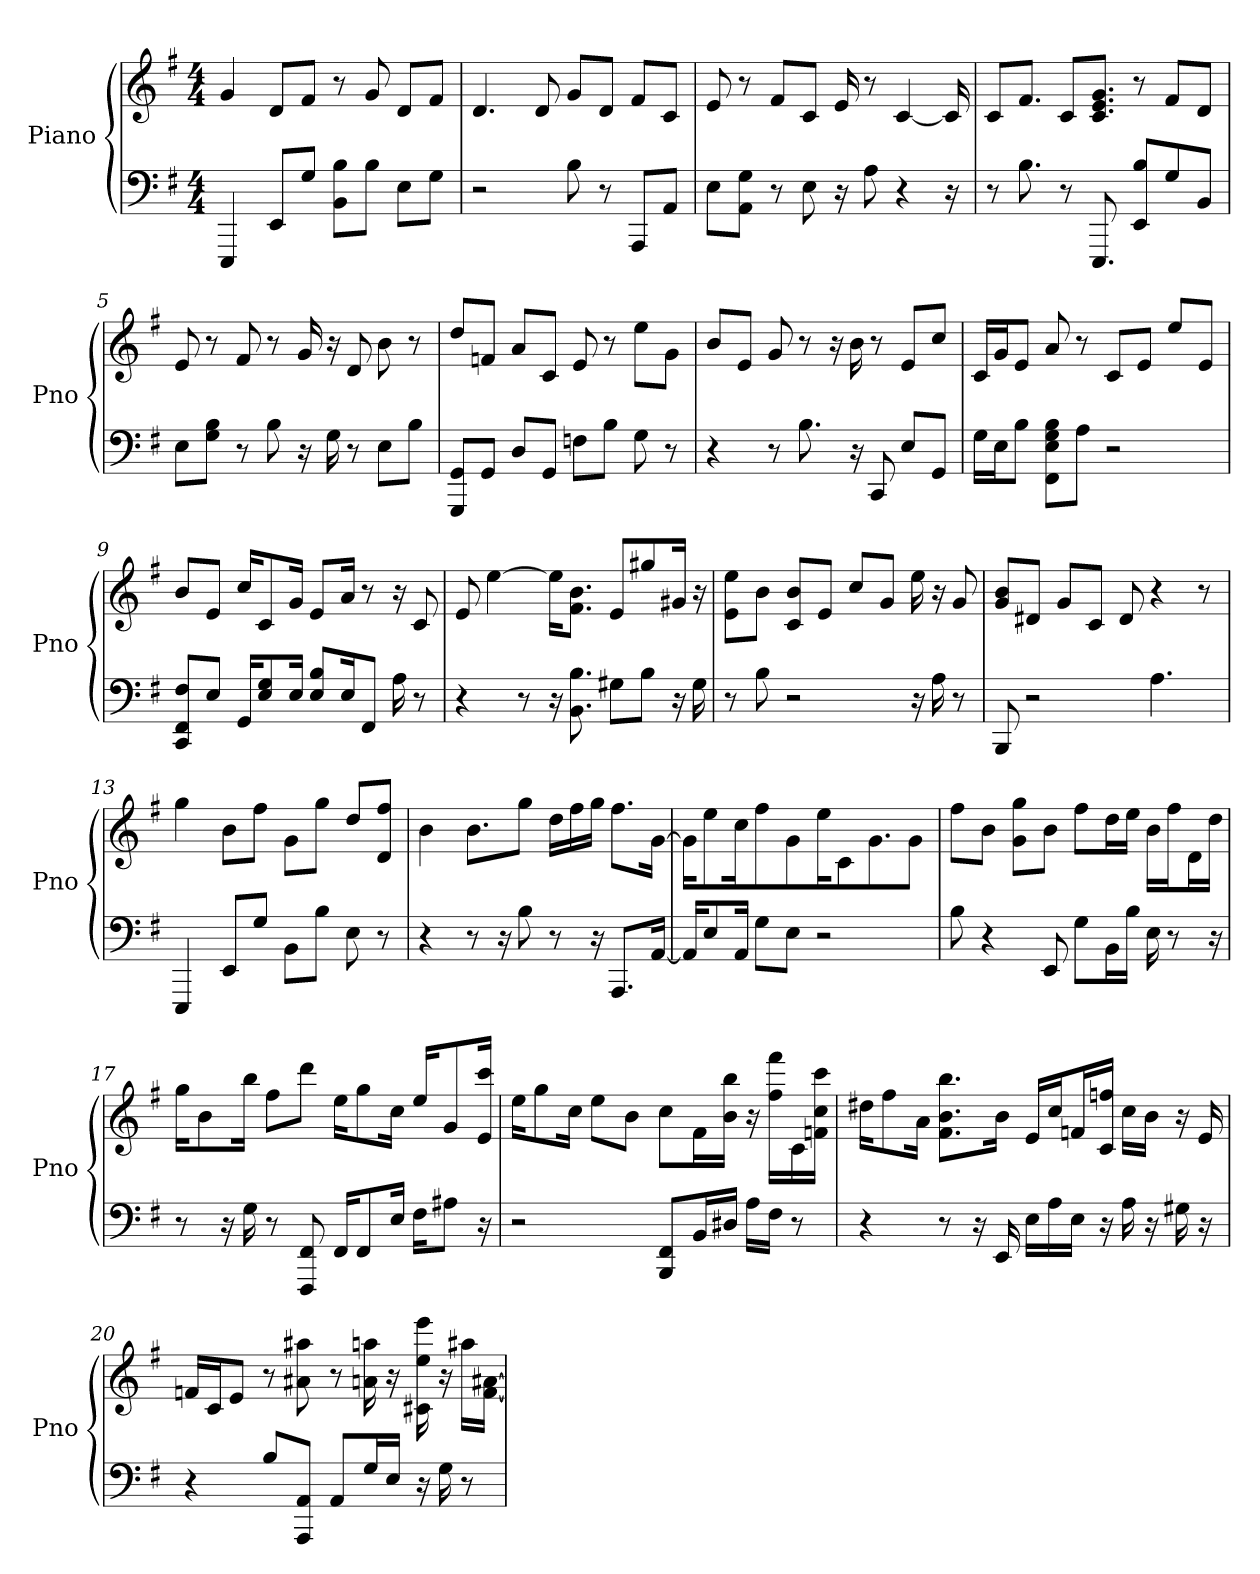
**kern	**kern
*part1	*part1
*staff2	*staff1
*I"Piano	*
*I'Pno	*
*clefF4	*clefG2
*k[f#]	*k[f#]
*G:	*G:
*M4/4	*M4/4
*MM103	*MM103
=1	=1
4EEE	4g
8EE/L	8d/L
8G/J	8f#/J
8BB\ 8B\L	8r
8B\J	8g
8E\L	8d/L
8G\J	8f#/J
=2	=2
2r	4.d
.	8d
8B	8g/L
8r	8d/J
8AAA/L	8f#/L
8AA/J	8c/J
=3	=3
8E\L	8e
8AA\ 8G\J	8r
8r	8f#/L
8E	8c/J
16r	16e
8A	8r
4r	[4c
16r	16c]
=4	=4
8r	8c/L
8.B	8.f#/J
8r	8c/L
8.EEE	8.c/ 8.e/ 8.g/J
8EE/ 8B/L	8r
8G/	8f#/L
8BB/J	8d/J
=5	=5
8E\L	8e
8G\ 8B\J	8r
8r	8f#
8B	8r
16r	16g
16G	16r
8r	8d
8E\L	8b
8B\J	8r
=6	=6
8GGG/ 8GG/L	8dd/L
8GG/J	8f/J
8D/L	8a/L
8GG/J	8c/J
8F\L	8e
8B\J	8r
8G	8ee\L
8r	8g\J
=7	=7
4r	8b/L
.	8e/J
8r	8g
8.B	8r
.	16r
16r	16b
8CC	8r
8E/L	8e/L
8GG/J	8cc/J
=8	=8
16G\LL	16c/LL
16E\J	16g/J
8B\J	8e/J
8B\ 8FF#\ 8G\ 8E\L	8a
8A\J	8r
2r	8c/L
.	8e/J
.	8ee/L
.	8e/J
=9	=9
8FF#/ 8F#/ 8CC/L	8b/L
8E/J	8e/J
16GG/KL	16cc/KL
8E/ 8G/	8c/
16E/Jk	16g/Jk
8E/ 8B/L	8e/L
16E/K	16a/Jk
8FF#/J	8r
16A	16r
8r	8c
=10	=10
4r	8e
.	[4ee
8r	.
16r	16ee\KL]
8.BB 8.B	8.b\ 8.f#\J
8G#\L	8e/L
8B\J	8gg#/
16r	16g#/Jk
16G#	16r
=11	=11
8r	8ee\ 8e\L
8B	8b\J
2r	8b/ 8c/L
.	8e/J
.	8cc/L
.	8g/J
16r	16ee
16A	16r
8r	8g
=12	=12
8BBB	8g/ 8b/L
2r	8d#/J
.	8g/L
.	8c/J
.	8d#
4.A	4r
.	8r
=13	=13
4EEE	4gg
8EE/L	8b\L
8G/J	8ff#\J
8BB\L	8g\L
8B\J	8gg\J
8E	8dd/L
8r	8ff#/ 8d/J
=14	=14
4r	4b
8r	8.b\L
16r	.
8B	8gg\J
8r	16dd\LL
.	16ff#\
16r	16gg\JJ
8.AAA/L	8.ff#\L
[16AA/Jk	[16g\Jk
=15	=15
16AA/KL]	16g/KL]
8E/	8ee/
16AA/Jk	16cc/Jk
8G\L	8ff#\L
8E\J	8g\J
2r	16ee\KL
.	8c\
.	8.g\J
.	8gJ
=16	=16
8B	8ff#\L
4r	8b\J
.	8gg\ 8g\L
8EE	8b\J
8G\L	8ff#\L
16BB\L	16dd\L
16B\JJ	16ee\JJ
16E	16b\LL
8r	16ff#\J
.	16d\L
16r	16dd\JJ
=17	=17
8r	16gg\KL
.	8b\
16r	.
16G	16bb\Jk
8r	8ff#\L
8FFF# 8FF#	8ddd\J
16FF#/KL	16ee\KL
8FF#/	8gg\
16E/Jk	16cc\Jk
16F#\KL	16ee/KL
8A#\J	8g/
16r	16ccc/ 16e/Jk
=18	=18
2r	16ee\KL
.	8gg\
.	16cc\Jk
.	8ee\L
.	8b\J
8FF#/ 8BBB/L	8cc\L
16BB/L	16f#\L
16D#/JJ	16bb\ 16b\JJ
16A\LL	16r
16F#\JJ	16ff#\ 16fff#\LL
8r	16c\
.	16ccc\ 16cc\ 16f\JJ
=19	=19
4r	16dd#\KL
.	8ff#\
.	16a\Jk
8r	8.bb\ 8.b\ 8.f#\L
16r	.
16EE	16b\Jk
16E\LL	16e/LL
16A\	16cc/J
16E\JJ	16f/L
16r	16ff/ 16c/JJ
16A	16cc\LL
16r	16b\JJ
16G#	16r
16r	16e
=20	=20
4r	16f/LL
.	16c/J
.	8e/J
8B/L	8r
8AA/ 8AAA/J	8aa# 8a#
8AA/L	8r
16G/L	16aa 16a
16E/JJ	16r
16r	16eee 16ee 16c#
16G	16r
8r	16aa#\LL
.	[16a#\ [16f\JJ
=	=
*-	*-
